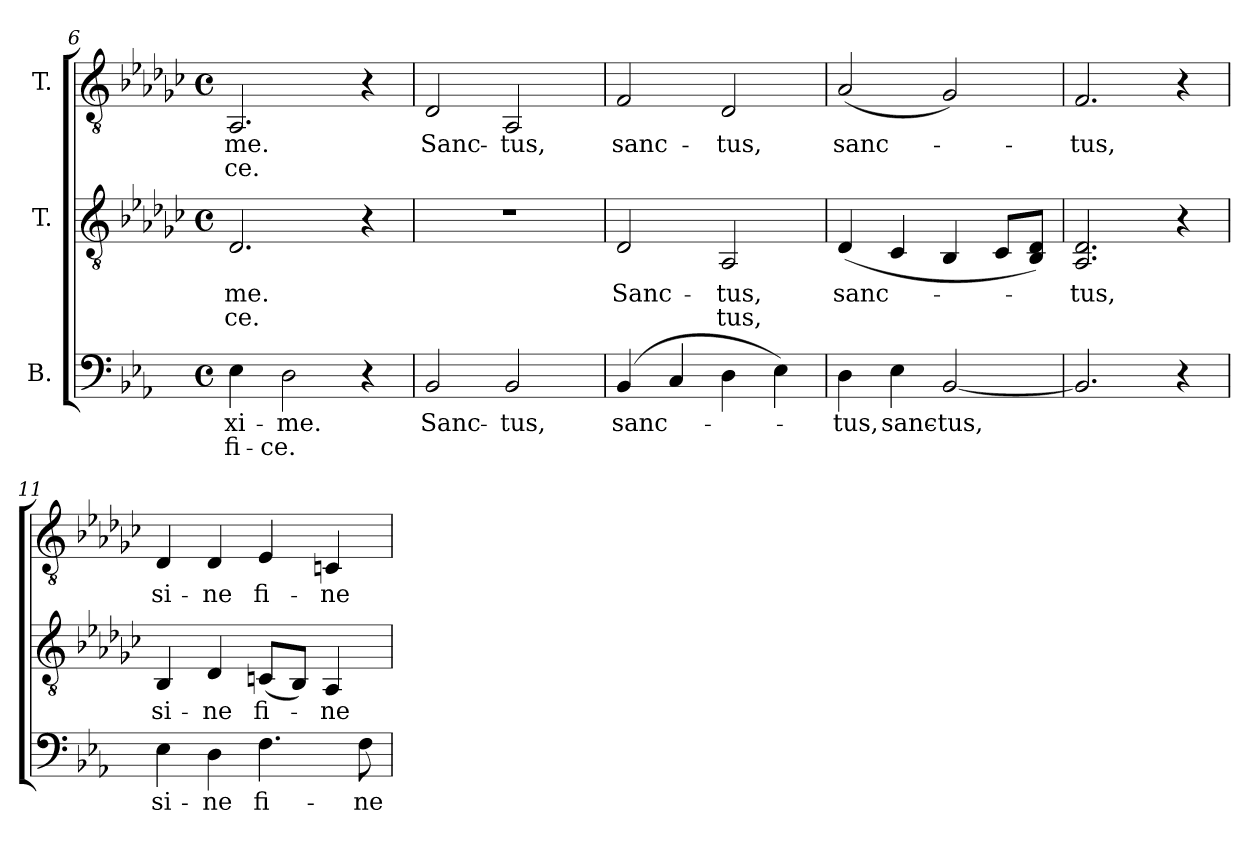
**kern	**text	**text	**kern	**text	**text	**kern	**text	**text
*part3	*part3	*part3	*part2	*part2	*part2	*part1	*part1	*part1
*staff3	*staff3	*staff3	*staff2	*staff2	*staff2	*staff1	*staff1	*staff1
*I"B.	*	*	*I"T.	*	*	*I"T.	*	*
!!LO:LB:g=z
*clefF4	*	*	*clefGv2	*	*	*clefGv2	*	*
*	*	*	*ITrd2c3	*	*	*ITrd2c3	*	*
*k[b-e-a-]	*	*	*k[b-e-a-]	*	*	*k[b-e-a-]	*	*
*E-:	*	*	*E-:	*	*	*E-:	*	*
*M4/4	*	*	*M4/4	*	*	*M4/4	*	*
*met(c)	*	*	*met(c)	*	*	*met(c)	*	*
=6	=6	=6	=6	=6	=6	=6	=6	=6
!	!LO:LY:b:color=#000000	!LO:LY:b:color=#000000	!	!	!	!	!	!
!	!	!	!	!LO:LY:b:color=#000000	!LO:LY:b:color=#000000	!	!	!
!	!	!	!	!	!	!	!LO:LY:b:color=#000000	!LO:LY:b:color=#000000
4E-i\	-xi-	-fi-	2.BB-i/	-me.	-ce.	2.FFi/	-me.	-ce.
!	!LO:LY:b:color=#000000	!LO:LY:b:color=#000000	!	!	!	!	!	!
2Di\	-me.	-ce.	.	.	.	.	.	.
4r	.	.	4r	.	.	4r	.	.
=7	=7	=7	=7	=7	=7	=7	=7	=7
!	!LO:LY:b:color=#000000	!	!	!	!	!	!	!
!	!	!	!	!	!	!	!LO:LY:b:color=#000000	!
2BB-i/	Sanc-	.	1r	.	.	2BB-i/	Sanc-	.
!	!LO:LY:b:color=#000000	!	!	!	!	!	!	!
!	!	!	!	!	!	!	!LO:LY:b:color=#000000	!
2BB-i/	-tus,	.	.	.	.	2FFi/	-tus,	.
=8	=8	=8	=8	=8	=8	=8	=8	=8
!	!LO:LY:b:color=#000000	!	!	!	!	!	!	!
!	!	!	!	!LO:LY:b:color=#000000	!	!	!	!
!	!	!	!	!	!	!	!LO:LY:b:color=#000000	!
(4BB-i/	sanc-	.	2BB-i/	Sanc-	.	2Di/	sanc-	.
4Ci/	.	.	.	.	.	.	.	.
!	!	!	!	!LO:LY:b:color=#000000	!LO:LY:b:color=#000000	!	!	!
!	!	!	!	!	!	!	!LO:LY:b:color=#000000	!
4Di\	.	.	2FFi/	-tus,	tus,	2BB-i/	-tus,	.
4E-i\)	.	.	.	.	.	.	.	.
=9	=9	=9	=9	=9	=9	=9	=9	=9
!	!LO:LY:b:color=#000000	!	!	!	!	!	!	!
!	!	!	!	!LO:LY:b:color=#000000	!	!	!	!
!	!	!	!	!	!	!	!LO:LY:b:color=#000000	!
4Di\	-tus,	.	(4BB-i/	sanc-	.	(2Fi/	sanc-	.
!	!LO:LY:b:color=#000000	!	!	!	!	!	!	!
4E-i\	sanc-	.	4AA-i/	.	.	.	.	.
!	!LO:LY:b:color=#000000	!	!	!	!	!	!	!
[<2BB-i/	-tus,	.	4GGi/	.	.	2E-i/)	.	.
.	.	.	8AA-i/L	.	.	.	.	.
.	.	.	8GGi/ 8BB-iJ)	.	.	.	.	.
=10	=10	=10	=10	=10	=10	=10	=10	=10
!	!	!	!	!LO:LY:b:color=#000000	!	!	!	!
!	!	!	!	!	!	!	!LO:LY:b:color=#000000	!
2.BB-i/]	.	.	2.FFi/ 2.BB-i	-tus,	.	2.Di/	-tus,	.
4r	.	.	4r	.	.	4r	.	.
=11	=11	=11	=11	=11	=11	=11	=11	=11
!	!LO:LY:b:color=#000000	!	!	!	!	!	!	!
!	!	!	!	!LO:LY:b:color=#000000	!	!	!	!
!	!	!	!	!	!	!	!LO:LY:b:color=#000000	!
4E-i\	si-	.	4GGi/	si-	.	4BB-i/	si-	.
!	!LO:LY:b:color=#000000	!	!	!	!	!	!	!
!	!	!	!	!LO:LY:b:color=#000000	!	!	!	!
!	!	!	!	!	!	!	!LO:LY:b:color=#000000	!
4Di\	-ne	.	4BB-i/	-ne	.	4BB-i/	-ne	.
!	!LO:LY:b:color=#000000	!	!	!	!	!	!	!
!	!	!	!	!LO:LY:b:color=#000000	!	!	!	!
!	!	!	!	!	!	!	!LO:LY:b:color=#000000	!
4.Fi\	fi-	.	(8AAni/L	fi-	.	4Ci/	fi-	.
.	.	.	8GGi/J)	.	.	.	.	.
!	!	!	!	!LO:LY:b:color=#000000	!	!	!	!
!	!	!	!	!	!	!	!LO:LY:b:color=#000000	!
.	.	.	4FFi/	-ne	.	4AAni/	-ne	.
!	!LO:LY:b:color=#000000	!	!	!	!	!	!	!
8Fi\	-ne	.	.	.	.	.	.	.
=	=	=	=	=	=	=	=	=
*-	*-	*-	*-	*-	*-	*-	*-	*-
